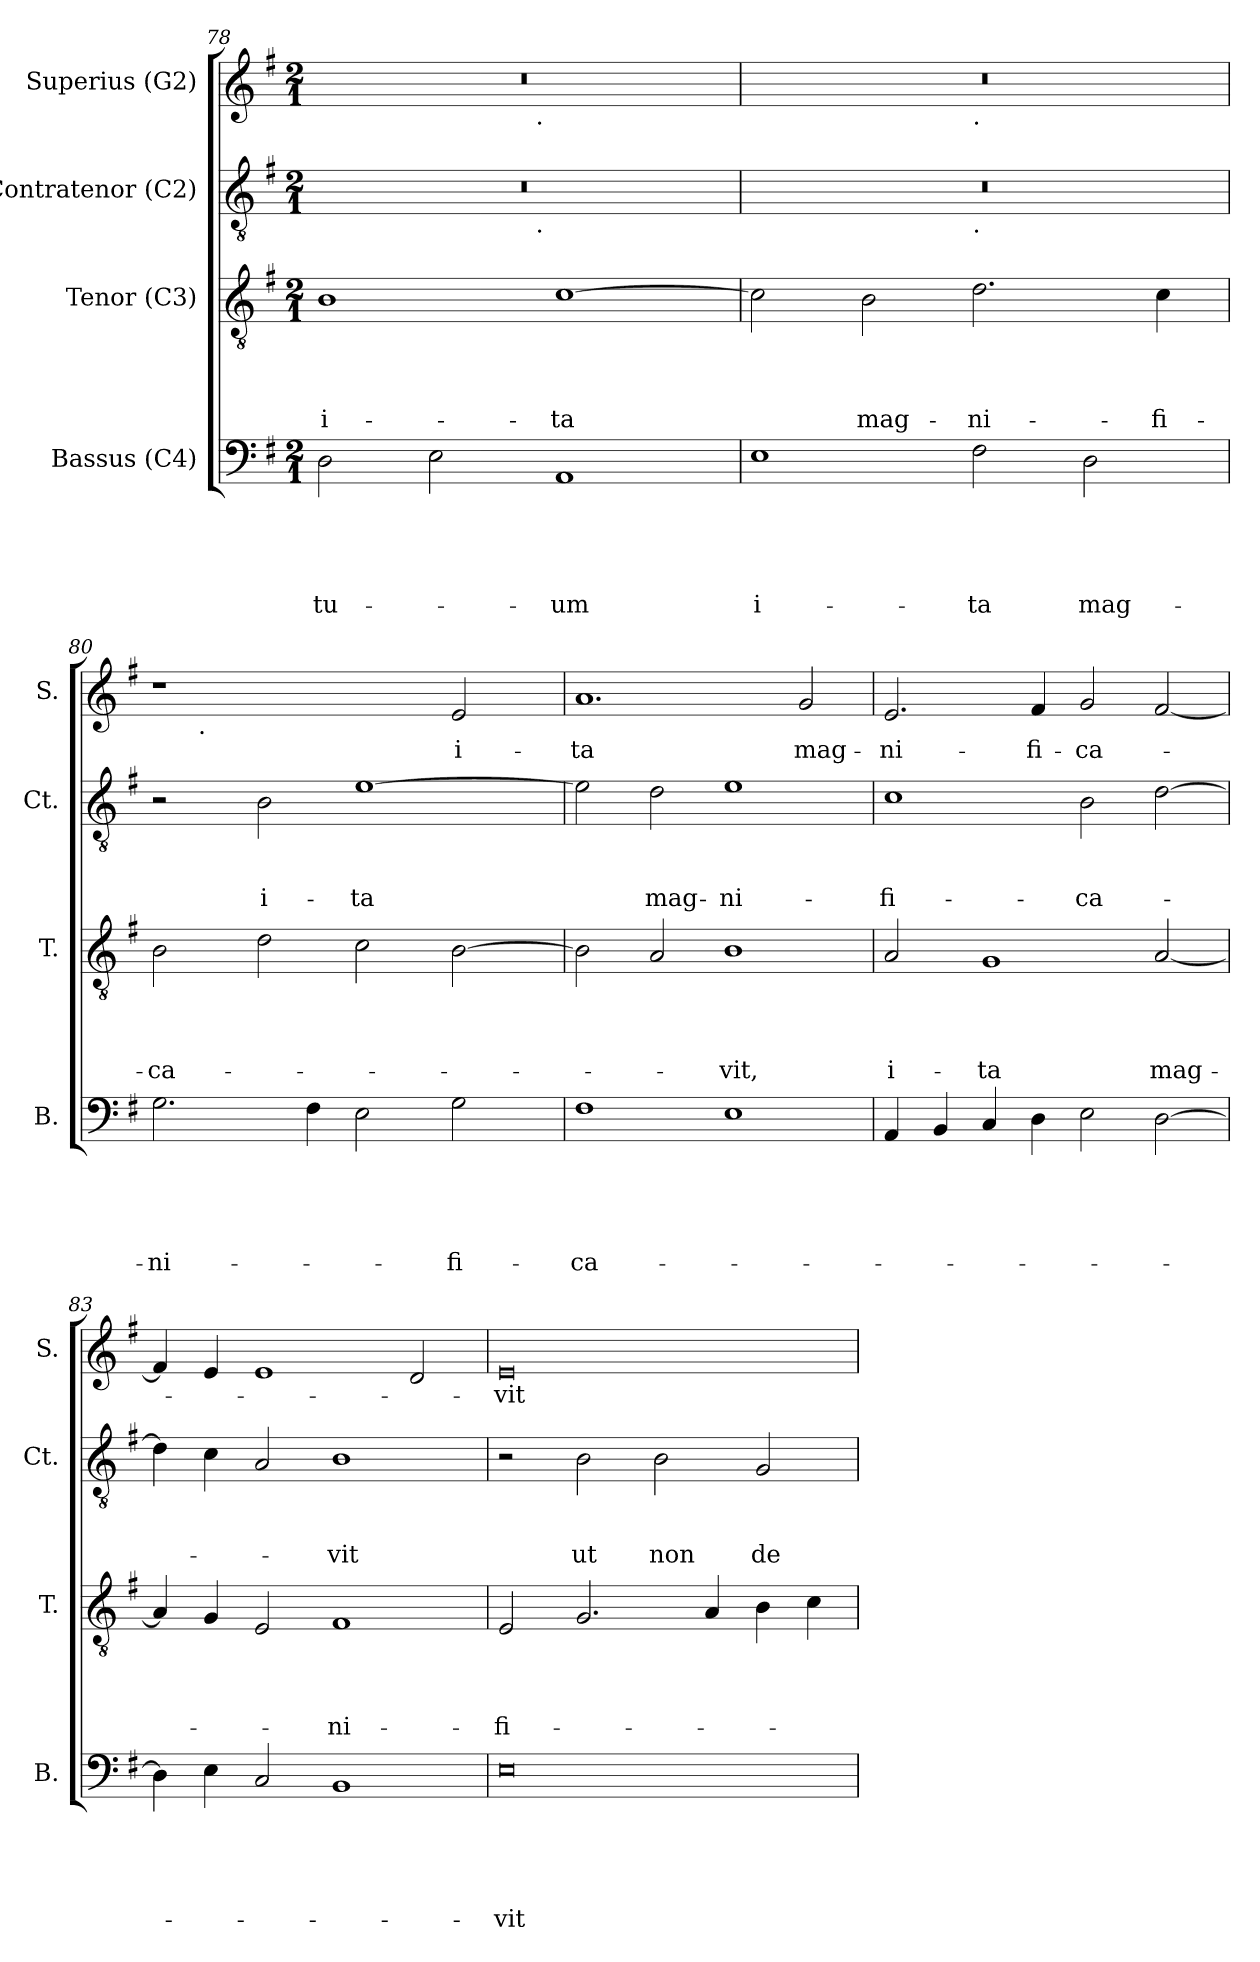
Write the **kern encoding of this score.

**kern	**text	**text	**text	**text	**text	**kern	**text	**text	**text	**text	**kern	**text	**text	**text	**kern	**text
*part4	*part4	*part4	*part4	*part4	*part4	*part3	*part3	*part3	*part3	*part3	*part2	*part2	*part2	*part2	*part1	*part1
*staff4	*staff4	*staff4	*staff4	*staff4	*staff4	*staff3	*staff3	*staff3	*staff3	*staff3	*staff2	*staff2	*staff2	*staff2	*staff1	*staff1
*I"Bassus (C4)	*	*	*	*	*	*I"Tenor (C3)	*	*	*	*	*I"Contratenor (C2)	*	*	*	*I"Superius (G2)	*
*I'B.	*	*	*	*	*	*I'T.	*	*	*	*	*I'Ct.	*	*	*	*I'S.	*
*clefF4	*	*	*	*	*	*clefGv2	*	*	*	*	*clefGv2	*	*	*	*clefG2	*
*k[f#]	*	*	*	*	*	*k[f#]	*	*	*	*	*k[f#]	*	*	*	*k[f#]	*
*G:	*	*	*	*	*	*G:	*	*	*	*	*G:	*	*	*	*G:	*
*M2/1	*	*	*	*	*	*M2/1	*	*	*	*	*M2/1	*	*	*	*M2/1	*
=78	=78	=78	=78	=78	=78	=78	=78	=78	=78	=78	=78	=78	=78	=78	=78	=78
!	!	!	!	!	!LO:LY:b	!	!	!	!	!LO:LY:b:rj	!	!	!	!	!	!
*	*	*	*	*	*	*	*	*	*	*	*^	*	*	*	*^	*
2D\	.	.	.	.	tu-	1B	.	.	.	i-	0r	2ryy	.	.	.	0r	2ryy	.
2E\	.	.	.	.	.	.	.	.	.	.	.	4...ryy	.	.	.	.	4...ryy	.
!	!	!	!	!	!	!	!	!	!	!	!	!	!	!	!	!	!LO:TX:b:t=.	!
!	!	!	!	!	!	!	!	!	!	!	!	!LO:TX:b:t=.	!	!	!	!	!	!
.	.	.	.	.	.	.	.	.	.	.	.	1ryy	.	.	.	.	1ryy	.
!	!	!	!	!	!LO:LY:b	!	!	!	!	!LO:LY:b	!	!	!	!	!	!	!	!
1AA	.	.	.	.	-um	[>1c	.	.	.	-ta	.	.	.	.	.	.	.	.
.	.	.	.	.	.	.	.	.	.	.	.	32ryy	.	.	.	.	32ryy	.
=79	=79	=79	=79	=79	=79	=79	=79	=79	=79	=79	=79	=79	=79	=79	=79	=79	=79	=79
!	!	!	!	!	!LO:LY:b:rj	!	!	!	!	!	!	!	!	!	!	!	!	!
1E	.	.	.	.	i-	2c\]	.	.	.	.	0r	1ryy	.	.	.	0r	1ryy	.
!	!	!	!	!	!	!	!	!	!	!LO:LY:b	!	!	!	!	!	!	!	!
.	.	.	.	.	.	2B\	.	.	.	mag-	.	.	.	.	.	.	.	.
!	!	!	!	!	!	!	!	!	!	!	!	!	!	!	!	!	!LO:TX:b:t=.	!
!	!	!	!	!	!	!	!	!	!	!	!	!LO:TX:b:t=.	!	!	!	!	!	!
!	!	!	!	!	!LO:LY:b	!	!	!	!	!LO:LY:b:rj	!	!	!	!	!	!	!	!
2F#\	.	.	.	.	-ta	2.d\	.	.	.	-ni-	.	1ryy	.	.	.	.	1ryy	.
!	!	!	!	!	!LO:LY:b	!	!	!	!	!	!	!	!	!	!	!	!	!
2D\	.	.	.	.	mag-	.	.	.	.	.	.	.	.	.	.	.	.	.
!	!	!	!	!	!	!	!	!	!	!LO:LY:b	!	!	!	!	!	!	!	!
.	.	.	.	.	.	4c\	.	.	.	-fi-	.	.	.	.	.	.	.	.
=80	=80	=80	=80	=80	=80	=80	=80	=80	=80	=80	=80	=80	=80	=80	=80	=80	=80	=80
!	!	!	!	!	!LO:LY:b	!	!	!	!	!LO:LY:b	!	!	!	!	!	!	!	!
*	*	*	*	*	*	*	*	*	*	*	*v	*v	*	*	*	*	*	*
2.G\	.	.	.	.	-ni-	2B\	.	.	.	-ca-	2r	.	.	.	1r	8ryy	.
.	.	.	.	.	.	.	.	.	.	.	.	.	.	.	.	32ryy	.
!	!	!	!	!	!	!	!	!	!	!	!	!	!	!	!	!LO:TX:b:t=.	!
.	.	.	.	.	.	.	.	.	.	.	.	.	.	.	.	1ryy	.
!	!	!	!	!	!	!	!	!	!	!	!	!	!	!LO:LY:b	!	!	!
.	.	.	.	.	.	2d\	.	.	.	.	2B\	.	.	i-	.	.	.
4F#\	.	.	.	.	.	.	.	.	.	.	.	.	.	.	.	.	.
!	!	!	!	!	!	!	!	!	!	!	!	!	!	!LO:LY:b	!	!	!
2E\	.	.	.	.	.	2c\	.	.	.	.	[>1e	.	.	-ta	2ryy	.	.
.	.	.	.	.	.	.	.	.	.	.	.	.	.	.	.	2ryy	.
!	!	!	!	!	!LO:LY:b	!	!	!	!	!	!	!	!	!	!	!	!LO:LY:b
2G\	.	.	.	.	-fi-	[>2B\	.	.	.	.	.	.	.	.	2e/	.	i-
.	.	.	.	.	.	.	.	.	.	.	.	.	.	.	.	4ryy	.
.	.	.	.	.	.	.	.	.	.	.	.	.	.	.	.	16.ryy	.
!!LO:PB:g=z
=81	=81	=81	=81	=81	=81	=81	=81	=81	=81	=81	=81	=81	=81	=81	=81	=81	=81
!	!	!	!	!	!LO:LY:b	!	!	!	!	!	!	!	!	!	!	!	!LO:LY:b
*	*	*	*	*	*	*	*	*	*	*	*	*	*	*	*v	*v	*
1F#	.	.	.	.	-ca-	2B\]	.	.	.	.	2e\]	.	.	.	1.a	-ta
!	!	!	!	!	!	!	!	!	!	!	!	!	!	!LO:LY:b	!	!
.	.	.	.	.	.	2A/	.	.	.	.	2d\	.	.	mag-	.	.
!	!	!	!	!	!	!	!	!	!	!LO:LY:b	!	!	!	!LO:LY:b	!	!
1E	.	.	.	.	.	1B	.	.	.	-vit,	1e	.	.	-ni-	.	.
!	!	!	!	!	!	!	!	!	!	!	!	!	!	!	!	!LO:LY:b
.	.	.	.	.	.	.	.	.	.	.	.	.	.	.	2g/	mag-
=82	=82	=82	=82	=82	=82	=82	=82	=82	=82	=82	=82	=82	=82	=82	=82	=82
!	!	!	!	!	!	!	!	!	!	!LO:LY:b	!	!	!	!LO:LY:b	!	!LO:LY:b
4AA/	.	.	.	.	.	2A/	.	.	.	i-	1c	.	.	-fi-	2.e/	-ni-
4BB/	.	.	.	.	.	.	.	.	.	.	.	.	.	.	.	.
!	!	!	!	!	!	!	!	!	!	!LO:LY:b	!	!	!	!	!	!
4C/	.	.	.	.	.	1G	.	.	.	-ta	.	.	.	.	.	.
!	!	!	!	!	!	!	!	!	!	!	!	!	!	!	!	!LO:LY:b
4D\	.	.	.	.	.	.	.	.	.	.	.	.	.	.	4f#/	-fi-
!	!	!	!	!	!	!	!	!	!	!	!	!	!	!LO:LY:b	!	!LO:LY:b
2E\	.	.	.	.	.	.	.	.	.	.	2B\	.	.	-ca-	2g/	-ca-
!	!	!	!	!	!	!	!	!	!	!LO:LY:b	!	!	!	!	!	!
[>2D\	.	.	.	.	.	[<2A/	.	.	.	mag-	[>2d\	.	.	.	[<2f#/	.
=83	=83	=83	=83	=83	=83	=83	=83	=83	=83	=83	=83	=83	=83	=83	=83	=83
4D\]	.	.	.	.	.	4A/]	.	.	.	.	4d\]	.	.	.	4f#/]	.
4E\	.	.	.	.	.	4G/	.	.	.	.	4c\	.	.	.	4e/	.
2C/	.	.	.	.	.	2E/	.	.	.	.	2A/	.	.	.	1e	.
!	!	!	!	!	!	!	!	!	!	!LO:LY:b	!	!	!	!LO:LY:b	!	!
1BB	.	.	.	.	.	1F#	.	.	.	-ni-	1B	.	.	-vit	.	.
.	.	.	.	.	.	.	.	.	.	.	.	.	.	.	2d/	.
=84	=84	=84	=84	=84	=84	=84	=84	=84	=84	=84	=84	=84	=84	=84	=84	=84
!	!	!	!	!	!LO:LY:b:rj	!	!	!	!	!LO:LY:b	!	!	!	!	!	!LO:LY:b:rj
0E	.	.	.	.	-vit	2E/	.	.	.	-fi-	2r	.	.	.	0e	-vit
!	!	!	!	!	!	!	!	!	!	!	!	!	!	!LO:LY:b	!	!
.	.	.	.	.	.	2.G/	.	.	.	.	2B\	.	.	ut	.	.
!	!	!	!	!	!	!	!	!	!	!	!	!	!	!LO:LY:b	!	!
.	.	.	.	.	.	.	.	.	.	.	2B\	.	.	non	.	.
.	.	.	.	.	.	4A/	.	.	.	.	.	.	.	.	.	.
!	!	!	!	!	!	!	!	!	!	!	!	!	!	!LO:LY:b	!	!
.	.	.	.	.	.	4B\	.	.	.	.	2G/	.	.	de-	.	.
.	.	.	.	.	.	4c\	.	.	.	.	.	.	.	.	.	.
=	=	=	=	=	=	=	=	=	=	=	=	=	=	=	=	=
*-	*-	*-	*-	*-	*-	*-	*-	*-	*-	*-	*-	*-	*-	*-	*-	*-
